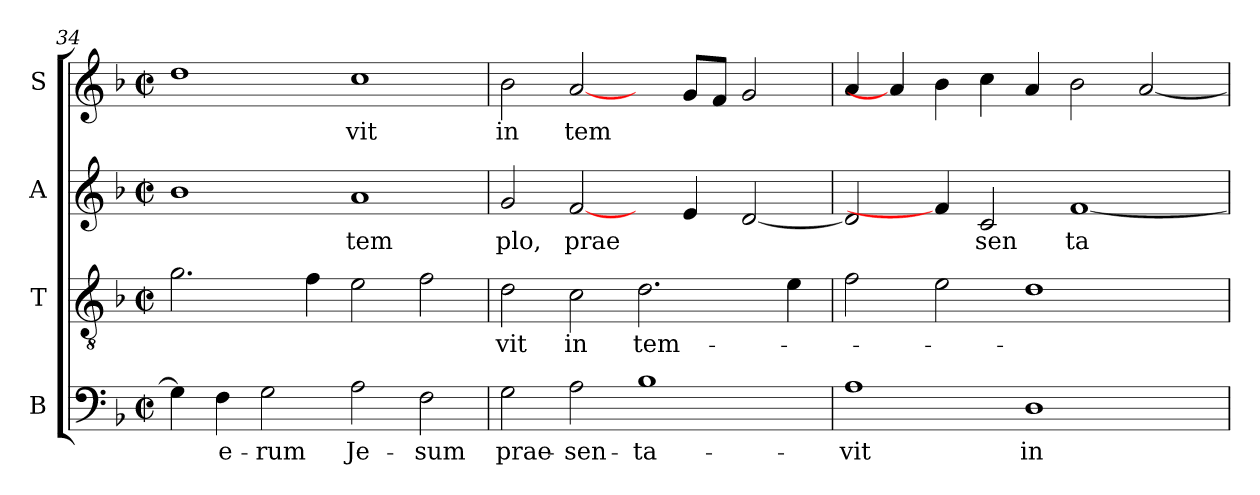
**kern	**text	**kern	**text	**kern	**text	**kern	**text
*part4	*part4	*part3	*part3	*part2	*part2	*part1	*part1
*staff4	*staff4	*staff3	*staff3	*staff2	*staff2	*staff1	*staff1
*I"B	*	*I"T	*	*I"A	*	*I"S	*
*clefF4	*	*clefGv2	*	*clefG2	*	*clefG2	*
*k[b-]	*	*k[b-]	*	*k[b-]	*	*k[b-]	*
*F:	*	*F:	*	*F:	*	*F:	*
*M2/2	*	*M2/2	*	*M2/2	*	*M2/2	*
*met(c|)	*	*met(c|)	*	*met(c|)	*	*met(c|)	*
=34	=34	=34	=34	=34	=34	=34	=34
4G\]	.	2.g\	.	1b-	.	1dd	.
!	!LO:LY:b:cj	!	!	!	!	!	!
4F\	-e-	.	.	.	.	.	.
!	!LO:LY:b:cj	!	!	!	!	!	!
2G\	-rum	.	.	.	.	.	.
.	.	4f\	.	.	.	.	.
!	!LO:LY:b:cj	!	!	!	!LO:LY:b:cj	!	!LO:LY:b:cj
2A\	Je-	2e\	.	1a	tem	1cc	-vit
!	!LO:LY:b:cj	!	!	!	!	!	!
2F\	-sum	2f\	.	.	.	.	.
!!LO:LB:g=z
=35	=35	=35	=35	=35	=35	=35	=35
!	!LO:LY:b:cj	!	!LO:LY:b:cj	!	!LO:LY:b:cj	!	!LO:LY:b:cj
2G\	prae-	2d\	vit	2g/	plo,	2b-\	in
!	!LO:LY:b:cj	!	!LO:LY:b:cj	!	!LO:LY:b	!	!LO:LY:b
2A\	-sen-	2c\	in	[2f/	prae	[2a/	tem
!	!LO:LY:b:cj	!	!LO:LY:b	!	!	!	!
1B-	-ta-	2.d\	tem-	4ryy	.	4ryy	.
.	.	.	.	4e/	.	8g/L	.
.	.	.	.	.	.	8f/J	.
.	.	.	.	[<2d/	.	2g/	.
.	.	4e\	.	.	.	.	.
=36	=36	=36	=36	=36	=36	=36	=36
!	!LO:LY:b:cj	!	!	!	!	!	!
1A	-vit	2f\	.	2d/]	.	4a/	.
.	.	.	.	.	.	4a/]	.
.	.	2e\	.	4f/]	.	4b-\	.
!	!	!	!	!	!LO:LY:b:cj	!	!
.	.	.	.	2c/	sen	4cc\	.
!	!LO:LY:b:cj	!	!	!	!	!	!
1D	in	1d	.	.	.	4a/	.
!	!	!	!	!	!LO:LY:b:cj	!	!
.	.	.	.	[<1f	ta	2b-\	.
.	.	.	.	.	.	[<2a/	.
4ryy	.	4ryy	.	.	.	.	.
=	=	=	=	=	=	=	=
*-	*-	*-	*-	*-	*-	*-	*-
